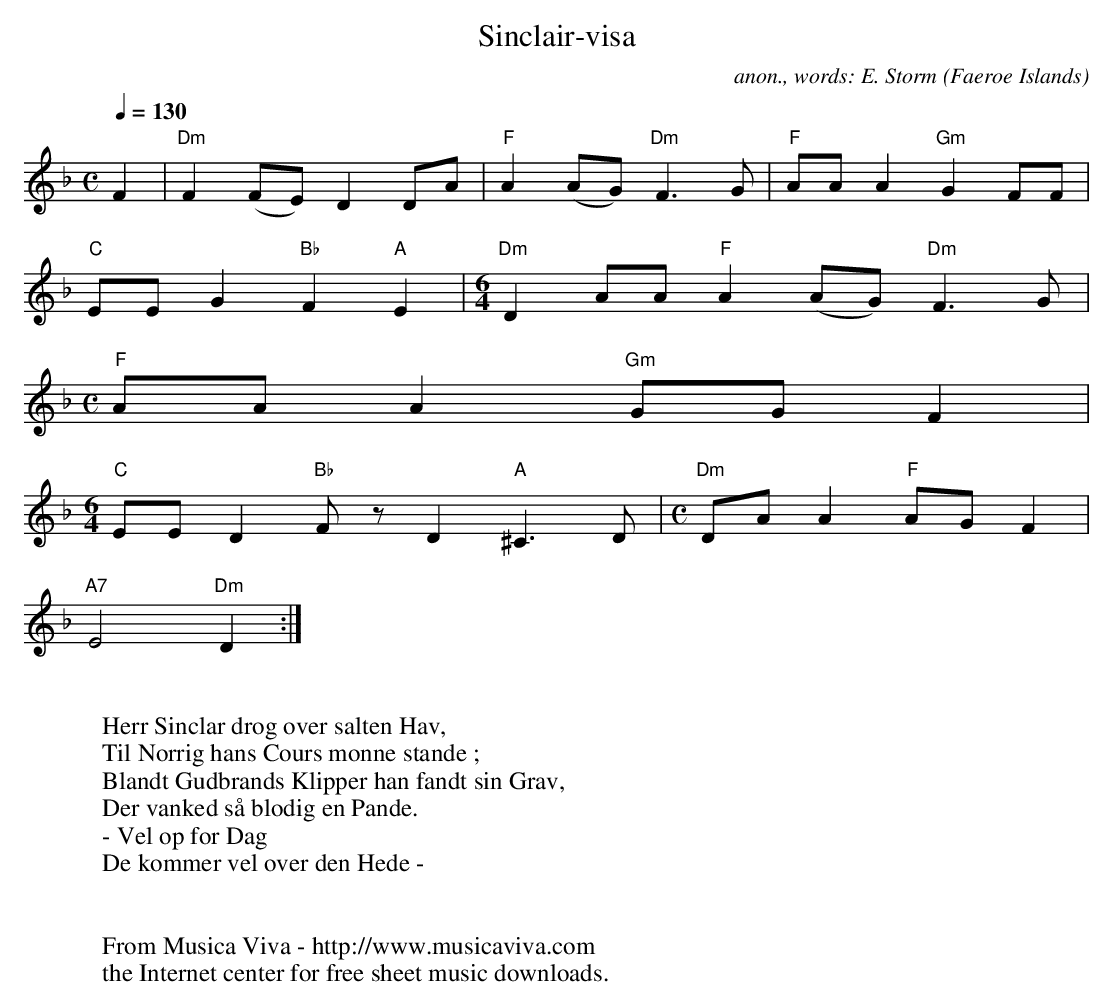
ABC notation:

X:1
T:Sinclair-visa
C:anon., words: E. Storm
O:Faeroe Islands
M:C
L:1/8
Q:1/4=130
K:F
F2 | "Dm"F2 (FE)D2 DA | "F"A2 (AG) "Dm"F3G | "F"AA A2 "Gm"G2 FF |
"C"EE G2 "Bb"F2"A"E2 | [M:6/4] "Dm"D2 AA "F"A2 (AG) "Dm"F3G |
[M:C] "F"AAA2 "Gm"GGF2 |
 [M:6/4] "C"EED2 "Bb"Fz D2 "A"^C3D | [M:C]"Dm" DA A2 "F"AGF2 |
"A7"E4 "Dm"D2 :|
W:
W:Herr Sinclar drog over salten Hav,
W:Til Norrig hans Cours monne stande ;
W:Blandt Gudbrands Klipper han fandt sin Grav,
W:Der vanked s\aa blodig en Pande.
W:- Vel op f\or Dag
W:De kommer vel over den Hede -
W:
W:
W:  From Musica Viva - http://www.musicaviva.com
W:  the Internet center for free sheet music downloads.
